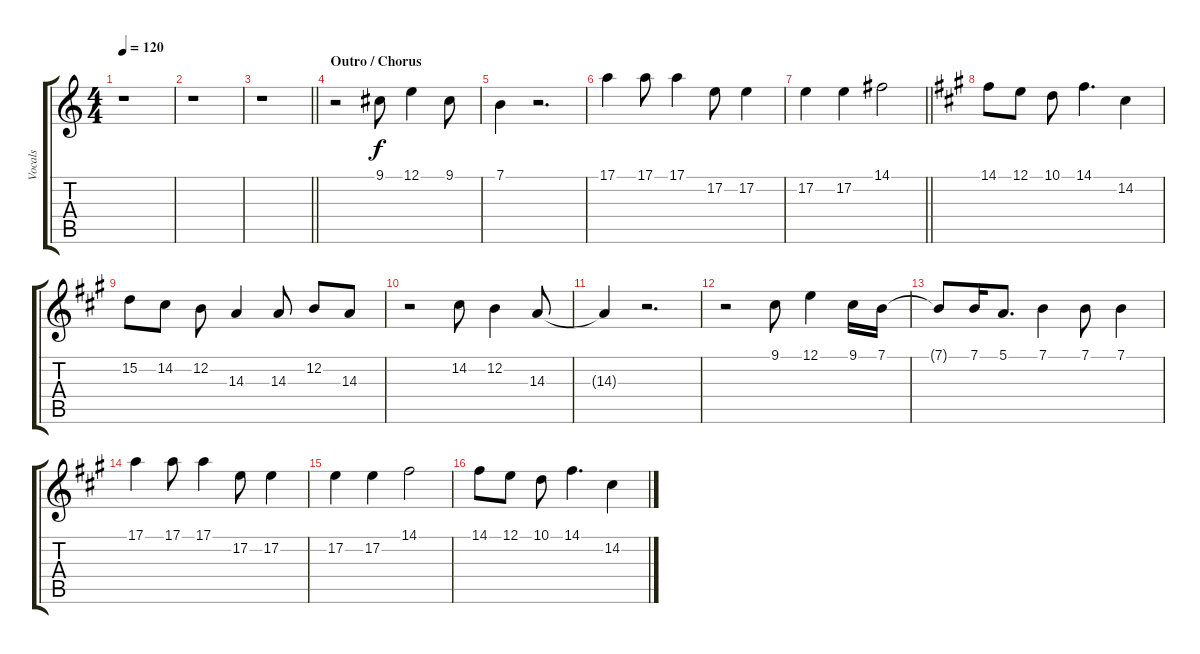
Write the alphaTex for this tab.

\track ("Vocals" "Vocals") {instrument harmonica}
\staff {score tabs}
\tuning (E4 B3 G3 D3 A2 E2) {hide}
\ts (4 4)
\tempo 120
\clef g2
\ks c
r.1{dy f} |
r.1 |
\barLineRight lightlight
r.1 |
\section ("" "Outro / Chorus")
r.2 9.1.8 12.1.4 9.1.8 |
7.1.4 r.2{d} |
17.1.4 17.1.8 17.1.4 17.2.8 17.2.4 |
\barLineRight lightlight
17.2.4 17.2.4 14.1.2 |
\ks a
14.1.8 12.1.8 10.1.8 14.1.4{d} 14.2.4 |
15.2.8 14.2.8 12.2.8 14.3.4 14.3.8 12.2.8 14.3.8 |
r.2 14.2.8 12.2.4 14.3.8 |
14.3{t}.4 r.2{d} |
r.2 9.1.8 12.1.4 9.1.16 7.1.16 |
7.1{t}.8 7.1.16 5.1.8{d} 7.1.4 7.1.8 7.1.4 |
17.1.4 17.1.8 17.1.4 17.2.8 17.2.4 |
17.2.4 17.2.4 14.1.2 |
14.1.8 12.1.8 10.1.8 14.1.4{d} 14.2.4
